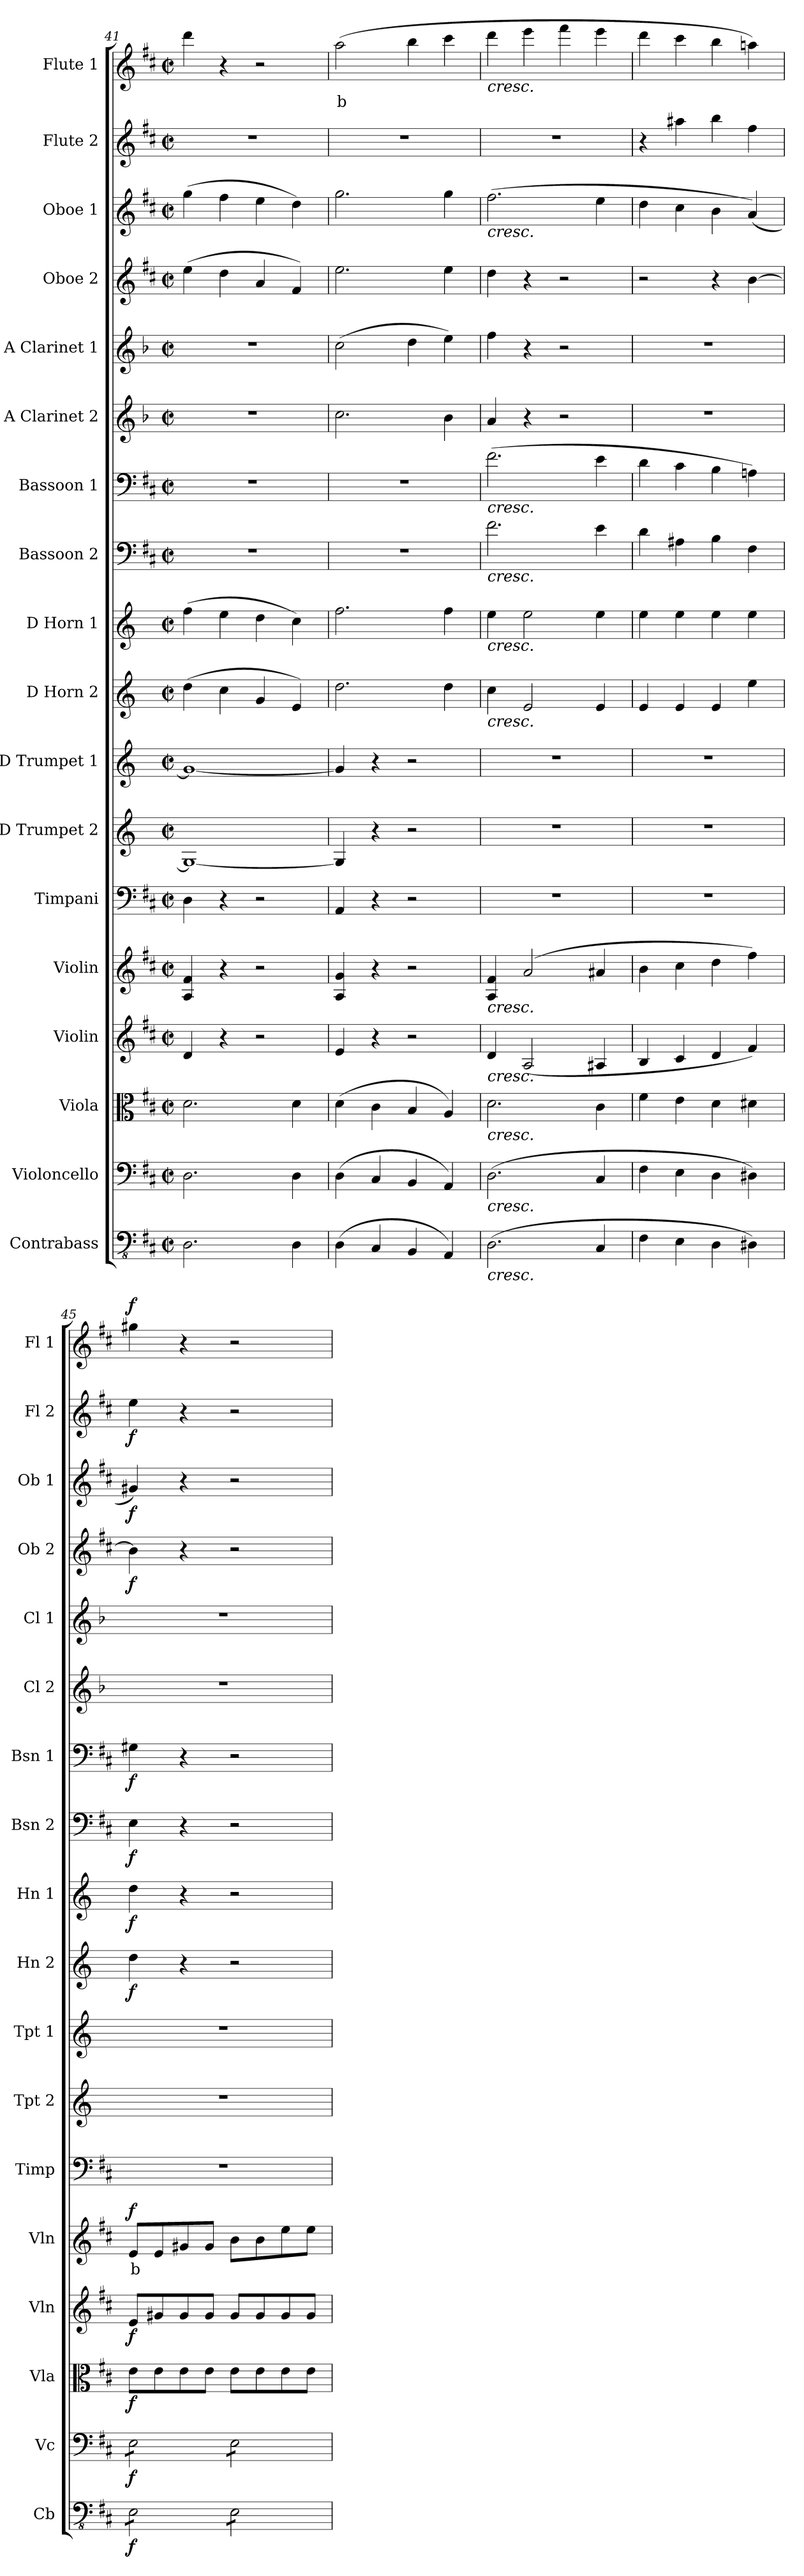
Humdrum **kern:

**kern	**dynam	**kern	**dynam	**kern	**dynam	**kern	**dynam	**kern	**text	**dynam	**kern	**kern	**kern	**kern	**dynam	**kern	**dynam	**kern	**dynam	**kern	**dynam	**kern	**kern	**kern	**dynam	**kern	**dynam	**kern	**dynam	**kern	**text	**dynam
*part18	*part18	*part17	*part17	*part16	*part16	*part15	*part15	*part14	*part14	*part14	*part13	*part12	*part11	*part10	*part10	*part9	*part9	*part8	*part8	*part7	*part7	*part6	*part5	*part4	*part4	*part3	*part3	*part2	*part2	*part1	*part1	*part1
*staff18	*staff18	*staff17	*staff17	*staff16	*staff16	*staff15	*staff15	*staff14	*staff14	*staff14	*staff13	*staff12	*staff11	*staff10	*staff10	*staff9	*staff9	*staff8	*staff8	*staff7	*staff7	*staff6	*staff5	*staff4	*staff4	*staff3	*staff3	*staff2	*staff2	*staff1	*staff1	*staff1
*I"Contrabass	*	*I"Violoncello	*	*I"Viola	*	*I"Violin	*	*I"Violin	*	*	*I"Timpani	*I"D Trumpet 2	*I"D Trumpet 1	*I"D Horn 2	*	*I"D Horn 1	*	*I"Bassoon 2	*	*I"Bassoon 1	*	*I"A Clarinet 2	*I"A Clarinet 1	*I"Oboe 2	*	*I"Oboe 1	*	*I"Flute 2	*	*I"Flute 1	*	*
*I'Cb	*	*I'Vc	*	*I'Vla	*	*I'Vln	*	*I'Vln	*	*	*I'Timp	*I'Tpt 2	*I'Tpt 1	*I'Hn 2	*	*I'Hn 1	*	*I'Bsn 2	*	*I'Bsn 1	*	*I'Cl 2	*I'Cl 1	*I'Ob 2	*	*I'Ob 1	*	*I'Fl 2	*	*I'Fl 1	*	*
*clefFv4	*	*clefF4	*	*clefC3	*	*clefG2	*	*clefG2	*	*	*clefF4	*clefG2	*clefG2	*clefG2	*	*clefG2	*	*clefF4	*	*clefF4	*	*clefG2	*clefG2	*clefG2	*	*clefG2	*	*clefG2	*	*clefG2	*	*
*	*	*	*	*	*	*	*	*	*	*	*	*ITrd-1c-2	*ITrd-1c-2	*ITrd6c10	*	*ITrd6c10	*	*	*	*	*	*ITrd2c3	*ITrd2c3	*	*	*	*	*	*	*	*	*
*k[f#c#]	*	*k[f#c#]	*	*k[f#c#]	*	*k[f#c#]	*	*k[f#c#]	*	*	*k[f#c#]	*k[f#c#]	*k[f#c#]	*k[f#c#]	*	*k[f#c#]	*	*k[f#c#]	*	*k[f#c#]	*	*k[f#c#]	*k[f#c#]	*k[f#c#]	*	*k[f#c#]	*	*k[f#c#]	*	*k[f#c#]	*	*
*M2/2	*	*M2/2	*	*M2/2	*	*M2/2	*	*M2/2	*	*	*M2/2	*M2/2	*M2/2	*M2/2	*	*M2/2	*	*M2/2	*	*M2/2	*	*M2/2	*M2/2	*M2/2	*	*M2/2	*	*M2/2	*	*M2/2	*	*
*met(c|)	*	*met(c|)	*	*met(c|)	*	*met(c|)	*	*met(c|)	*	*	*met(c|)	*met(c|)	*met(c|)	*met(c|)	*	*met(c|)	*	*met(c|)	*	*met(c|)	*	*met(c|)	*met(c|)	*met(c|)	*	*met(c|)	*	*met(c|)	*	*met(c|)	*	*
=41	=41	=41	=41	=41	=41	=41	=41	=41	=41	=41	=41	=41	=41	=41	=41	=41	=41	=41	=41	=41	=41	=41	=41	=41	=41	=41	=41	=41	=41	=41	=41	=41
2.DD\	.	2.D\	.	2.d\	.	4d/	.	4A/ 4f#/	.	.	4D\	1A_	1a_	(>4e\	.	(>4g\	.	1r	.	1r	.	1r	1r	(>4ee\	.	(>4gg\	.	1r	.	4ddd\	.	.
.	.	.	.	.	.	4r	.	4r	.	.	4r	.	.	4d\	.	4f#\	.	.	.	.	.	.	.	4dd\	.	4ff#\	.	.	.	4r	.	.
.	.	.	.	.	.	2r	.	2r	.	.	2r	.	.	4A/	.	4e\	.	.	.	.	.	.	.	4a/	.	4ee\	.	.	.	2r	.	.
4DD\	.	4D\	.	4d\	.	.	.	.	.	.	.	.	.	4F#/)	.	4d\)	.	.	.	.	.	.	.	4f#/)	.	4dd\)	.	.	.	.	.	.
=42	=42	=42	=42	=42	=42	=42	=42	=42	=42	=42	=42	=42	=42	=42	=42	=42	=42	=42	=42	=42	=42	=42	=42	=42	=42	=42	=42	=42	=42	=42	=42	=42
!	!	!	!	!	!	!	!	!	!	!	!	!	!	!	!	!	!	!	!	!	!	!	!	!	!	!	!	!	!	!	!LO:LY:b:color=#FF0000	!
(>4DD\	.	(>4D\	.	(>4d\	.	4e/	.	4A/ 4g/	.	.	4AA/	4A/]	4a/]	2.e\	.	2.g\	.	1r	.	1r	.	2.a\	(>2a\	2.ee\	.	2.gg\	.	1r	.	(>2aa\	b	.
4CC#/	.	4C#/	.	4c#\	.	4r	.	4r	.	.	4r	4r	4r	.	.	.	.	.	.	.	.	.	.	.	.	.	.	.	.	.	.	.
4BBB/	.	4BB/	.	4B/	.	2r	.	2r	.	.	2r	2r	2r	.	.	.	.	.	.	.	.	.	4b\	.	.	.	.	.	.	4bb\	.	.
4AAA/)	.	4AA/)	.	4A/)	.	.	.	.	.	.	.	.	.	4e\	.	4g\	.	.	.	.	.	4g\	4cc#\)	4ee\	.	4gg\	.	.	.	4ccc#\	.	.
=43	=43	=43	=43	=43	=43	=43	=43	=43	=43	=43	=43	=43	=43	=43	=43	=43	=43	=43	=43	=43	=43	=43	=43	=43	=43	=43	=43	=43	=43	=43	=43	=43
!	!	!	!	!	!	!	!	!	!	!	!	!	!	!	!	!	!	!	!	!	!	!	!	!	!	!	!	!	!	!LO:TX:b:i:t=cresc.	!	!
!	!	!	!	!	!	!	!	!	!	!	!	!	!	!	!	!	!	!	!	!	!	!	!	!	!	!LO:TX:b:i:t=cresc.	!	!	!	!	!	!
!	!	!	!	!	!	!	!	!	!	!	!	!	!	!	!	!	!	!	!	!LO:TX:b:i:t=cresc.	!	!	!	!	!	!	!	!	!	!	!	!
!	!	!	!	!	!	!	!	!	!	!	!	!	!	!	!	!	!	!LO:TX:b:i:t=cresc.	!	!	!	!	!	!	!	!	!	!	!	!	!	!
!	!	!	!	!	!	!	!	!	!	!	!	!	!	!	!	!LO:TX:b:i:t=cresc.	!	!	!	!	!	!	!	!	!	!	!	!	!	!	!	!
!	!	!	!	!	!	!	!	!	!	!	!	!	!	!LO:TX:b:i:t=cresc.	!	!	!	!	!	!	!	!	!	!	!	!	!	!	!	!	!	!
!	!	!	!	!	!	!	!	!LO:TX:b:i:t=cresc.	!	!	!	!	!	!	!	!	!	!	!	!	!	!	!	!	!	!	!	!	!	!	!	!
!	!	!	!	!	!	!LO:TX:b:i:t=cresc.	!	!	!	!	!	!	!	!	!	!	!	!	!	!	!	!	!	!	!	!	!	!	!	!	!	!
!	!	!	!	!LO:TX:b:i:t=cresc.	!	!	!	!	!	!	!	!	!	!	!	!	!	!	!	!	!	!	!	!	!	!	!	!	!	!	!	!
!	!	!LO:TX:b:i:t=cresc.	!	!	!	!	!	!	!	!	!	!	!	!	!	!	!	!	!	!	!	!	!	!	!	!	!	!	!	!	!	!
!LO:TX:b:i:t=cresc.	!	!	!	!	!	!	!	!	!	!	!	!	!	!	!	!	!	!	!	!	!	!	!	!	!	!	!	!	!	!	!	!
(>2.DD\	.	(>2.D\	.	2.d\	.	4d/	.	4A/ 4f#/	.	.	1r	1r	1r	4d\	.	4f#\	.	2.f#\	.	(>2.f#\	.	4f#/	4dd\	4dd\	.	(>2.ff#\	.	1r	.	4ddd\	.	.
.	.	.	.	.	.	(>2A/	.	(>2a/	.	.	.	.	.	2F#/	.	2f#\	.	.	.	.	.	4r	4r	4r	.	.	.	.	.	4eee\	.	.
.	.	.	.	.	.	.	.	.	.	.	.	.	.	.	.	.	.	.	.	.	.	2r	2r	2r	.	.	.	.	.	4fff#\	.	.
4CC#/	.	4C#/	.	4c#\	.	4A#X/	.	4a#X/	.	.	.	.	.	4F#/	.	4f#\	.	4e\	.	4e\	.	.	.	.	.	4ee\	.	.	.	4eee\	.	.
=44	=44	=44	=44	=44	=44	=44	=44	=44	=44	=44	=44	=44	=44	=44	=44	=44	=44	=44	=44	=44	=44	=44	=44	=44	=44	=44	=44	=44	=44	=44	=44	=44
4FF#\	.	4F#\	.	4f#\	.	4B/	.	4b\	.	.	1r	1r	1r	4F#/	.	4f#\	.	4d\	.	4d\	.	1r	1r	2r	.	4dd\	.	4r	.	4ddd\	.	.
4EE\	.	4E\	.	4e\	.	4c#/	.	4cc#\	.	.	.	.	.	4F#/	.	4f#\	.	4A#X\	.	4c#\	.	.	.	.	.	4cc#\	.	4aa#X\	.	4ccc#\	.	.
4DD\	.	4D\	.	4d\	.	4d/	.	4dd\	.	.	.	.	.	4F#/	.	4f#\	.	4B\	.	4B\	.	.	.	4r	.	4b\	.	4bb\	.	4bb\	.	.
4DD#X\)	.	4D#X\)	.	4d#X\	.	4f#/)	.	4ff#\)	.	.	.	.	.	4f#\	.	4f#\	.	4F#\	.	4An\)	.	.	.	[4b\	.	(<4a/)	.	4ff#\	.	4aan\)	.	.
=45	=45	=45	=45	=45	=45	=45	=45	=45	=45	=45	=45	=45	=45	=45	=45	=45	=45	=45	=45	=45	=45	=45	=45	=45	=45	=45	=45	=45	=45	=45	=45	=45
!	!LO:DY:b	!	!LO:DY:b	!	!LO:DY:b	!	!LO:DY:b	!	!LO:LY:b:color=#FF0000	!LO:DY:b	!	!	!	!	!LO:DY:b	!	!LO:DY:b	!	!LO:DY:b	!	!LO:DY:b	!	!	!	!LO:DY:b	!	!LO:DY:b	!	!LO:DY:b	!	!	!LO:DY:b
*tremolo	*	*	*	*	*	*	*	*	*	*	*	*	*	*	*	*	*	*	*	*	*	*	*	*	*	*	*	*	*	*	*	*
*	*	*tremolo	*	*	*	*	*	*	*	*	*	*	*	*	*	*	*	*	*	*	*	*	*	*	*	*	*	*	*	*	*	*
8EE\L	f	8E\L	f	8e\L	f	8e/L	f	8e/L	b	f	1r	1r	1r	4e\	f	4e\	f	4E\	f	4G#X\	f	1r	1r	4b\]	f	4g#X/)	f	4ee\	f	4gg#X\	.	f
8EE\	.	8E\	.	8e\	.	8g#X/	.	8e/	.	.	.	.	.	.	.	.	.	.	.	.	.	.	.	.	.	.	.	.	.	.	.	.
8EE\	.	8E\	.	8e\	.	8g#/	.	8g#X/	.	.	.	.	.	4r	.	4r	.	4r	.	4r	.	.	.	4r	.	4r	.	4r	.	4r	.	.
8EE\J	.	8E\J	.	8e\J	.	8g#/J	.	8g#/J	.	.	.	.	.	.	.	.	.	.	.	.	.	.	.	.	.	.	.	.	.	.	.	.
8EE\L	.	8E\L	.	8e\L	.	8g#/L	.	8b\L	.	.	.	.	.	2r	.	2r	.	2r	.	2r	.	.	.	2r	.	2r	.	2r	.	2r	.	.
8EE\	.	8E\	.	8e\	.	8g#/	.	8b\	.	.	.	.	.	.	.	.	.	.	.	.	.	.	.	.	.	.	.	.	.	.	.	.
8EE\	.	8E\	.	8e\	.	8g#/	.	8ee\	.	.	.	.	.	.	.	.	.	.	.	.	.	.	.	.	.	.	.	.	.	.	.	.
8EE\J	.	8E\J	.	8e\J	.	8g#/J	.	8ee\J	.	.	.	.	.	.	.	.	.	.	.	.	.	.	.	.	.	.	.	.	.	.	.	.
*	*	*Xtremolo	*	*	*	*	*	*	*	*	*	*	*	*	*	*	*	*	*	*	*	*	*	*	*	*	*	*	*	*	*	*
*Xtremolo	*	*	*	*	*	*	*	*	*	*	*	*	*	*	*	*	*	*	*	*	*	*	*	*	*	*	*	*	*	*	*	*
=	=	=	=	=	=	=	=	=	=	=	=	=	=	=	=	=	=	=	=	=	=	=	=	=	=	=	=	=	=	=	=	=
*-	*-	*-	*-	*-	*-	*-	*-	*-	*-	*-	*-	*-	*-	*-	*-	*-	*-	*-	*-	*-	*-	*-	*-	*-	*-	*-	*-	*-	*-	*-	*-	*-
